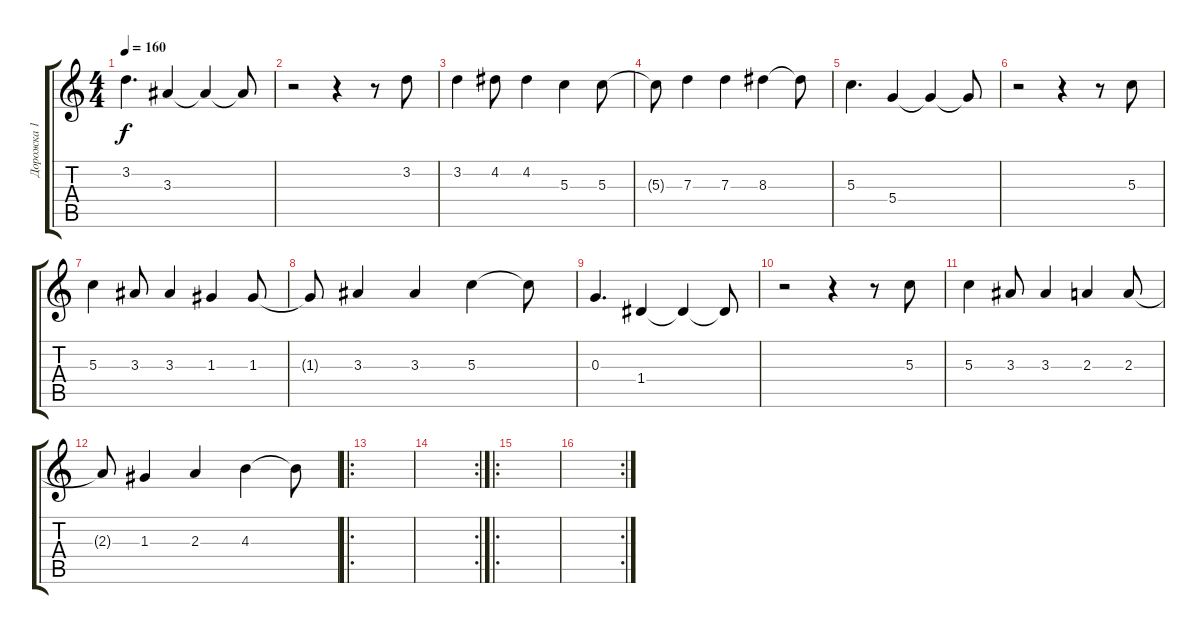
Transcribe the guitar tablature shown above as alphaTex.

\track ("Дорожка 1" "Дорожка 1") {instrument acousticguitarnylon}
\staff {score tabs}
\tuning (E4 B3 G3 D3 A2 E2) {hide}
\ts (4 4)
\tempo 160
\clef g2
\ks c
3.2.4{d dy f} 3.3.4 3.3{t}.4 3.3{t}.8 |
r.2 r.4 r.8 3.2.8 |
3.2.4 4.2.8 4.2.4 5.3.4 5.3.8 |
5.3{t}.8 7.3.4 7.3.4 8.3.4 8.3{t}.8 |
5.3.4{d} 5.4.4 5.4{t}.4 5.4{t}.8 |
r.2 r.4 r.8 5.3.8 |
5.3.4 3.3.8 3.3.4 1.3.4 1.3.8 |
1.3{t}.8 3.3.4 3.3.4 5.3.4 5.3{t}.8 |
0.3.4{d} 1.4.4 1.4{t}.4 1.4{t}.8 |
r.2 r.4 r.8 5.3.8 |
5.3.4 3.3.8 3.3.4 2.3.4 2.3.8 |
2.3{t}.8 1.3.4 2.3.4 4.3.4 4.3{t}.8 |
\ro
|
\rc 2
|
\ro
|
\rc 2
